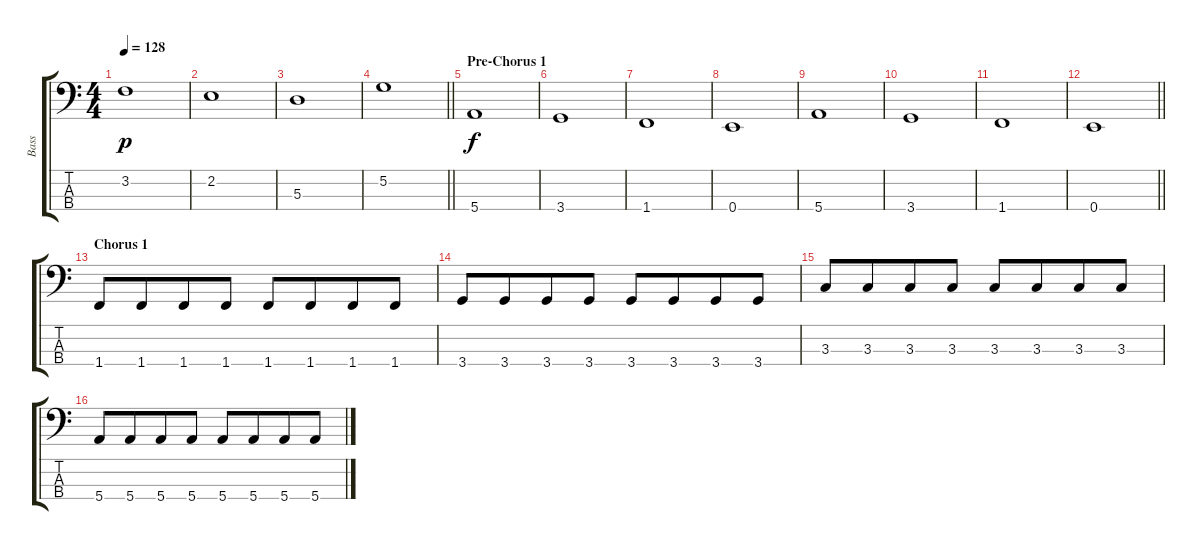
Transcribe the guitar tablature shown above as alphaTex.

\track ("Bass" "Bass") {instrument electricbassfinger}
\staff {score tabs}
\tuning (G2 D2 A1 E1) {hide}
\ts (4 4)
\tempo 128
\clef f4
\ks c
3.2.1{dy p} |
2.2.1 |
5.3.1 |
\barLineRight lightlight
5.2.1 |
\section ("" "Pre-Chorus 1")
5.4.1{dy f} |
3.4.1 |
1.4.1 |
0.4.1 |
5.4.1 |
3.4.1 |
1.4.1 |
\barLineRight lightlight
0.4.1 |
\section ("" "Chorus 1")
1.4.8 1.4.8{beam merge} 1.4.8 1.4.8 1.4.8 1.4.8{beam merge} 1.4.8 1.4.8 |
3.4.8 3.4.8{beam merge} 3.4.8 3.4.8 3.4.8 3.4.8{beam merge} 3.4.8 3.4.8 |
3.3.8 3.3.8{beam merge} 3.3.8 3.3.8 3.3.8 3.3.8{beam merge} 3.3.8 3.3.8 |
5.4.8 5.4.8{beam merge} 5.4.8 5.4.8 5.4.8 5.4.8{beam merge} 5.4.8 5.4.8
